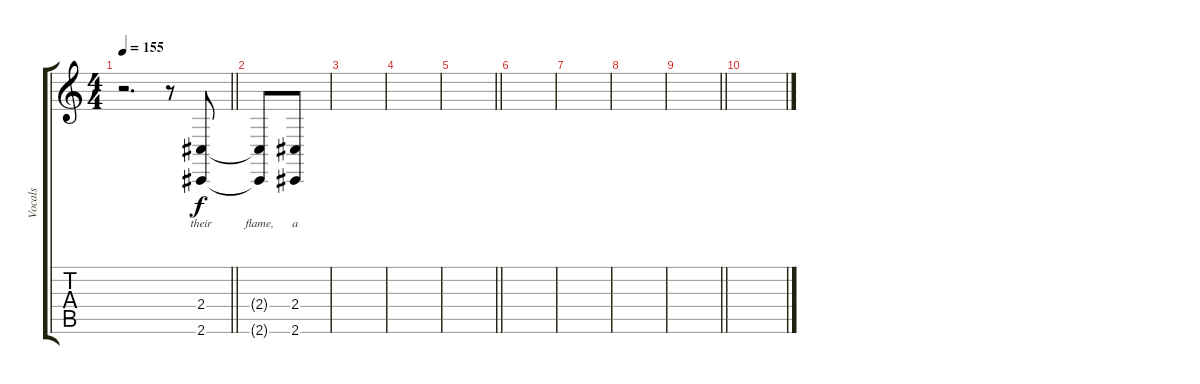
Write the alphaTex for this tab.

\track ("Vocals" "Vocals") {instrument oboe}
\staff {score tabs}
\tuning (Db4 Ab3 E3 B2 Gb2 B1) {hide}
\ts (4 4)
\tempo 155
\clef g2
\barLineRight lightlight
\ks c
r.2{d dy f} r.8 (2.4 2.6).8{lyrics (0 "their") lyrics (1 "") lyrics (2 "") lyrics (3 "") lyrics (4 "")} |
(2.4{t} 2.6{t}).8{lyrics (0 "flame,") lyrics (1 "") lyrics (2 "") lyrics (3 "") lyrics (4 "")} (2.4 2.6).8{lyrics (0 "a") lyrics (1 "") lyrics (2 "") lyrics (3 "") lyrics (4 "")} |
|
|
\barLineRight lightlight
|
|
|
|
\barLineRight lightlight
|
\section ("" "")
